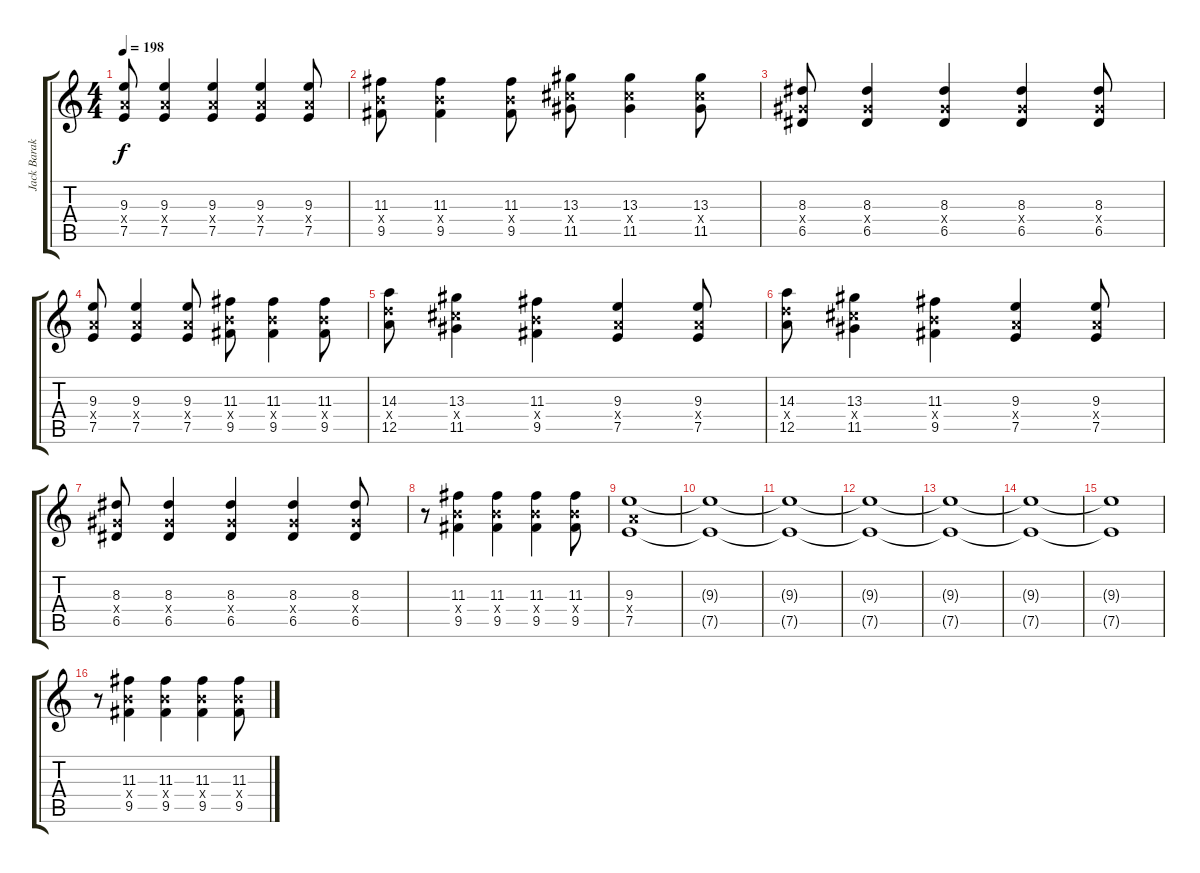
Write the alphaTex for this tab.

\track ("Jack Barakat (Lead  Guitar)" "Jack Barak") {instrument distortionguitar}
\staff {score tabs}
\tuning (E4 B3 G3 D3 A2 E2) {hide}
\ts (4 4)
\tempo 198
\clef g2
\ks c
(9.3 7.4{x} 7.5).8{dy f} (9.3 7.4{x} 7.5).4 (9.3 7.4{x} 7.5).4 (9.3 7.4{x} 7.5).4 (9.3 7.4{x} 7.5).8 |
(11.3 9.4{x} 9.5).8 (11.3 9.4{x} 9.5).4 (11.3 9.4{x} 9.5).8 (13.3 11.4{x} 11.5).8 (13.3 11.4{x} 11.5).4 (13.3 11.4{x} 11.5).8 |
(8.3 6.4{x} 6.5).8 (8.3 6.4{x} 6.5).4 (8.3 6.4{x} 6.5).4 (8.3 6.4{x} 6.5).4 (8.3 6.4{x} 6.5).8 |
(9.3 7.4{x} 7.5).8 (9.3 7.4{x} 7.5).4 (9.3 7.4{x} 7.5).8 (11.3 9.4{x} 9.5).8 (11.3 9.4{x} 9.5).4 (11.3 9.4{x} 9.5).8 |
(14.3 12.4{x} 12.5).8 (13.3 11.4{x} 11.5).4 (11.3 9.4{x} 9.5).4 (9.3 7.4{x} 7.5).4 (9.3 7.4{x} 7.5).8 |
(14.3 12.4{x} 12.5).8 (13.3 11.4{x} 11.5).4 (11.3 9.4{x} 9.5).4 (9.3 7.4{x} 7.5).4 (9.3 7.4{x} 7.5).8 |
(8.3 6.4{x} 6.5).8 (8.3 6.4{x} 6.5).4 (8.3 6.4{x} 6.5).4 (8.3 6.4{x} 6.5).4 (8.3 6.4{x} 6.5).8 |
r.8 (11.3 9.4{x} 9.5).4 (11.3 9.4{x} 9.5).4 (11.3 9.4{x} 9.5).4 (11.3 9.4{x} 9.5).8 |
(9.3 7.4{x} 7.5).1 |
(9.3{t} 7.5{t}).1 |
(9.3{t} 7.5{t}).1 |
(9.3{t} 7.5{t}).1 |
(9.3{t} 7.5{t}).1 |
(9.3{t} 7.5{t}).1 |
(9.3{t} 7.5{t}).1 |
r.8 (11.3 9.4{x} 9.5).4 (11.3 9.4{x} 9.5).4 (11.3 9.4{x} 9.5).4 (11.3 9.4{x} 9.5).8
